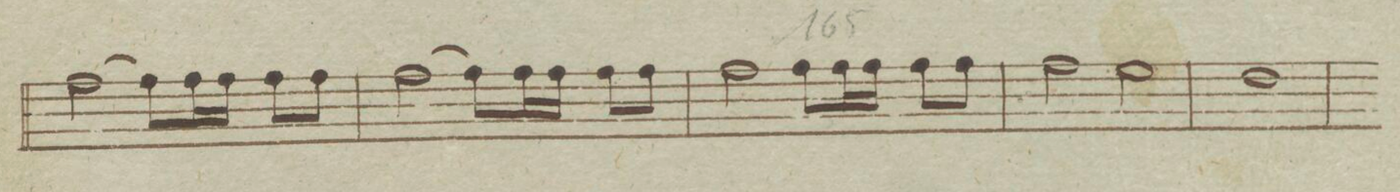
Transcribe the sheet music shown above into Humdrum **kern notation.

**kern	**dynam
*I"Clarinetto Secondo in B.	*
*clefG2	*
*k[b-e-a-]	*
*met(c)	*
*M4/4	*
[2ee-\	.
8ee-\L]	.
16ee-\L	.
16ee-\JJ	.
8ee-\L	.
8ee-\J	.
=160	=160
[2ee-\	.
8ee-\L]	.
16ee-\L	.
16ee-\JJ	.
8ee-\L	.
8ee-\J	.
=161	=161
[2ee-\	.
8ee-\L]	.
16ee-\L	.
16ee-\JJ	.
8ee-\L	.
8ee-\J	.
=162	=162
2ee-\	.
2dd\	.
=163	=163
1cc	.
=164	=164
*-	*-
